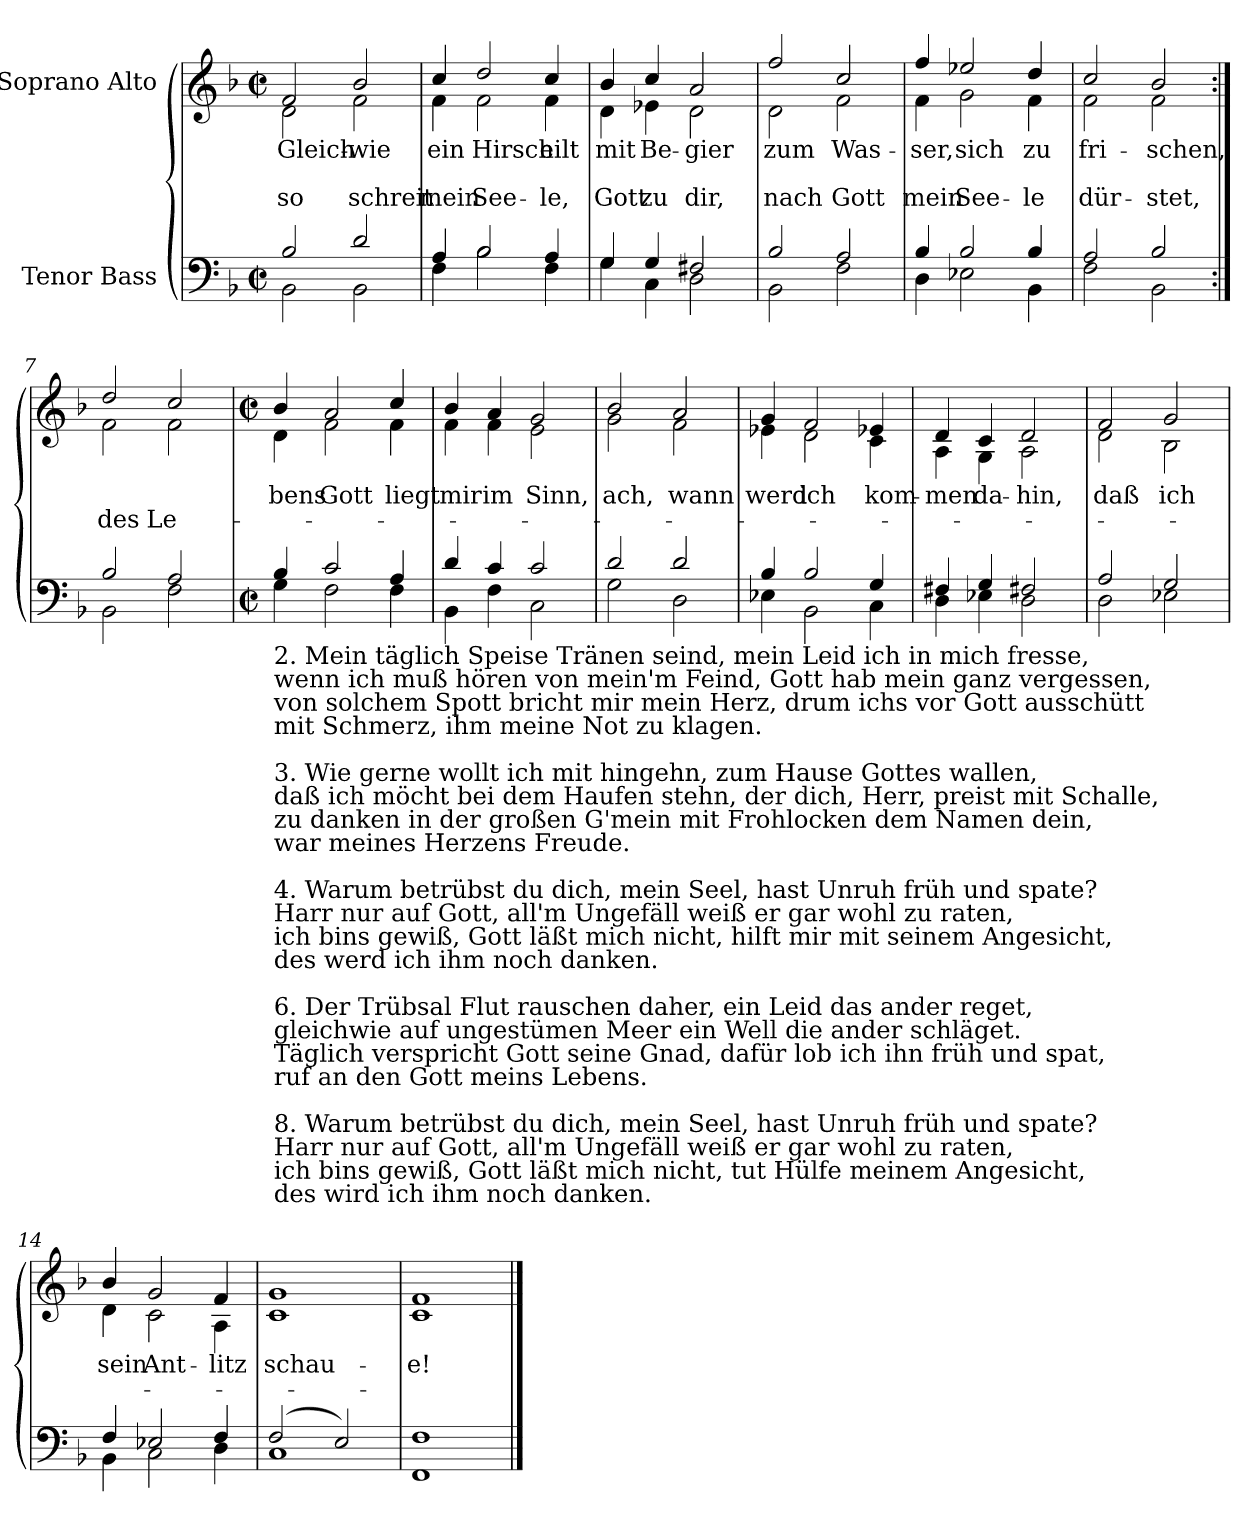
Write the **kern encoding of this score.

**kern	**kern	**text	**text	**text
*part2	*part1	*part1	*part1	*part1
*staff2	*staff1	*staff1	*staff1	*staff1
*I"Tenor Bass	*I"Soprano Alto	*	*	*
*clefF4	*clefG2	*	*	*
*k[b-]	*k[b-]	*	*	*
*F:	*F:	*	*	*
*M2/2	*M2/2	*	*	*
*met(c|)	*met(c|)	*	*	*
=1	=1	=1	=1	=1
*^	*	*	*	*
!	!	!LO:TX:a:cj:t=Cornelius Becker\n(1561-1604)	!	!	!
!	!	!LO:TX:a:cj:t=Psalm 42, SWV 139	!	!	!
!	!	!LO:TX:a:cj:t=Heinrich Schütz\n(1585-1672)	!	!	!
!	!	!	!LO:LY:b	!	!LO:LY:b
*	*	*^	*	*	*
2B-/	2BB-\	2f/	2d\	Gleich-	.	-so
!	!	!	!	!LO:LY:b	!	!LO:LY:b
2d/	2BB-\	2b-/	2f\	wie	.	schreit
=2	=2	=2	=2	=2	=2	=2
!	!	!	!	!LO:LY:b	!	!LO:LY:b
4A/	4F\	4cc/	4f\	ein	.	mein
!	!	!	!	!LO:LY:b	!	!LO:LY:b
2B-/	2B-\	2dd/	2f\	Hirsch	.	See-
!	!	!	!	!LO:LY:b	!	!LO:LY:b
4A/	4F\	4cc/	4f\	-eilt	.	le,
=3	=3	=3	=3	=3	=3	=3
!	!	!	!	!LO:LY:b	!	!LO:LY:b
4G/	4G\	4b-/	4d\	mit	.	Gott
!	!	!	!	!LO:LY:b	!	!LO:LY:b
4G/	4C\	4cc/	4e-X\	Be-	.	-zu
!	!	!	!	!LO:LY:b	!	!LO:LY:b
2F#X/	2D\	2a/	2d\	gier	.	dir,
=4	=4	=4	=4	=4	=4	=4
!	!	!	!	!LO:LY:b	!	!LO:LY:b
2B-/	2BB-\	2ff/	2d\	zum	.	nach
!	!	!	!	!LO:LY:b	!	!LO:LY:b
2A/	2F\	2cc/	2f\	Was-	.	-Gott
=5	=5	=5	=5	=5	=5	=5
!	!	!	!	!LO:LY:b	!	!LO:LY:b
4B-/	4D\	4ff/	4f\	ser,	.	mein
!	!	!	!	!LO:LY:b	!	!LO:LY:b
2B-/	2E-X\	2ee-X/	2g\	sich	.	See-
!	!	!	!	!LO:LY:b	!	!LO:LY:b
4B-/	4BB-\	4dd/	4f\	-zu	.	le
=6	=6	=6	=6	=6	=6	=6
!	!	!	!	!LO:LY:b	!	!LO:LY:b
2A/	2F\	2cc/	2f\	fri-	.	-dür-
!	!	!	!	!LO:LY:b	!	!LO:LY:b
2B-/	2BB-\	2b-/	2f\	-schen,	.	stet,
=7:|!	=7:|!	=7:|!	=7:|!	=7:|!	=7:|!	=7:|!
!	!	!	!	!	!LO:LY:b	!
2B-/	2BB-\	2dd/	2f\	.	des	.
!	!	!	!	!	!LO:LY:b	!
2A/	2F\	2cc/	2f\	.	Le-	.
!!LO:LB:g=z	!!
=8	=8	=8	=8	=8	=8	=8
*M2/2	*	*M2/2	*	*	*	*
*met(c|)	*	*met(c|)	*	*	*	*
!LO:TX:b:t=2. Mein täglich Speise Tränen seind, mein Leid ich in mich fresse,\nwenn ich muß hören von mein'm Feind, Gott hab mein ganz vergessen,\nvon solchem Spott bricht mir mein Herz, drum ichs vor Gott ausschütt\nmit Schmerz, ihm meine Not zu klagen.\n\n3. Wie gerne wollt ich mit hingehn, zum Hause Gottes wallen,\ndaß ich möcht bei dem Haufen stehn, der dich, Herr, preist mit Schalle,\nzu danken in der großen G'mein mit Frohlocken dem Namen dein,\nwar meines Herzens Freude.\n\n4. Warum betrübst du dich, mein Seel, hast Unruh früh und spate?\nHarr nur auf Gott, all'm Ungefäll weiß er gar wohl zu raten,\nich bins gewiß, Gott läßt mich nicht, hilft mir mit seinem Angesicht,\ndes werd ich ihm noch danken.\n\n6. Der Trübsal Flut rauschen daher, ein Leid das ander reget,\ngleichwie auf ungestümen Meer ein Well die ander schläget.\nTäglich verspricht Gott seine Gnad, dafür lob ich ihn früh und spat,\nruf an den Gott meins Lebens.\n\n8. Warum betrübst du dich, mein Seel, hast Unruh früh und spate?\nHarr nur auf Gott, all'm Ungefäll weiß er gar wohl zu raten,\nich bins gewiß, Gott läßt mich nicht, tut Hülfe meinem Angesicht,\ndes wird ich ihm noch danken.	!	!	!	!	!	!
!	!	!	!	!LO:LY:b	!	!
4B-/	4G\	4b-/	4d\	-bens	.	.
!	!	!	!	!LO:LY:b	!	!
2c/	2F\	2a/	2f\	Gott	.	.
!	!	!	!	!LO:LY:b	!	!
4A/	4F\	4cc/	4f\	liegt	.	.
=9	=9	=9	=9	=9	=9	=9
!	!	!	!	!LO:LY:b	!	!
4d/	4BB-\	4b-/	4f\	mir	.	.
!	!	!	!	!LO:LY:b	!	!
4c/	4F\	4a/	4f\	im	.	.
!	!	!	!	!LO:LY:b	!	!
2c/	2C\	2g/	2e\	Sinn,	.	.
=10	=10	=10	=10	=10	=10	=10
!	!	!	!	!LO:LY:b	!	!
2d/	2G\	2b-/	2g\	ach,	.	.
!	!	!	!	!LO:LY:b	!	!
2d/	2D\	2a/	2f\	wann	.	.
=11	=11	=11	=11	=11	=11	=11
!	!	!	!	!LO:LY:b	!	!
4B-/	4E-X\	4g/	4e-X\	werd	.	.
!	!	!	!	!LO:LY:b	!	!
2B-/	2BB-\	2f/	2d\	ich	.	.
!	!	!	!	!LO:LY:b	!	!
4G/	4C\	4e-X/	4c\	kom-	.	.
=12	=12	=12	=12	=12	=12	=12
!	!	!	!	!LO:LY:b	!	!
4F#X/	4D\	4d/	4A\	-men	.	.
!	!	!	!	!LO:LY:b	!	!
4G/	4E-X\	4c/	4G\	da-	.	.
!	!	!	!	!LO:LY:b	!	!
2F#X/	2D\	2d/	2A\	-hin,	.	.
=13	=13	=13	=13	=13	=13	=13
!	!	!	!	!LO:LY:b	!	!
2A/	2D\	2f/	2d\	daß	.	.
!	!	!	!	!LO:LY:b	!	!
2G/	2E-X\	2g/	2B-\	ich	.	.
=14	=14	=14	=14	=14	=14	=14
!	!	!	!	!LO:LY:b	!	!
4F/	4BB-\	4b-/	4d\	sein	.	.
!	!	!	!	!LO:LY:b	!	!
2E-X/	2C\	2g/	2c\	Ant-	.	.
!	!	!	!	!LO:LY:b	!	!
4F/	4D\	4f/	4A\	-litz	.	.
=15	=15	=15	=15	=15	=15	=15
!	!	!	!	!LO:LY:b	!	!
(>2F/	1C\	1g/	1c\	schau-	.	.
2E/)	.	.	.	.	.	.
=16	=16	=16	=16	=16	=16	=16
!	!	!	!	!LO:LY:b	!	!
1F/	1FF\	1f/	1c\	-e!	.	.
*v	*v	*	*	*	*	*
*	*v	*v	*	*	*
==	==	==	==	==
*-	*-	*-	*-	*-
